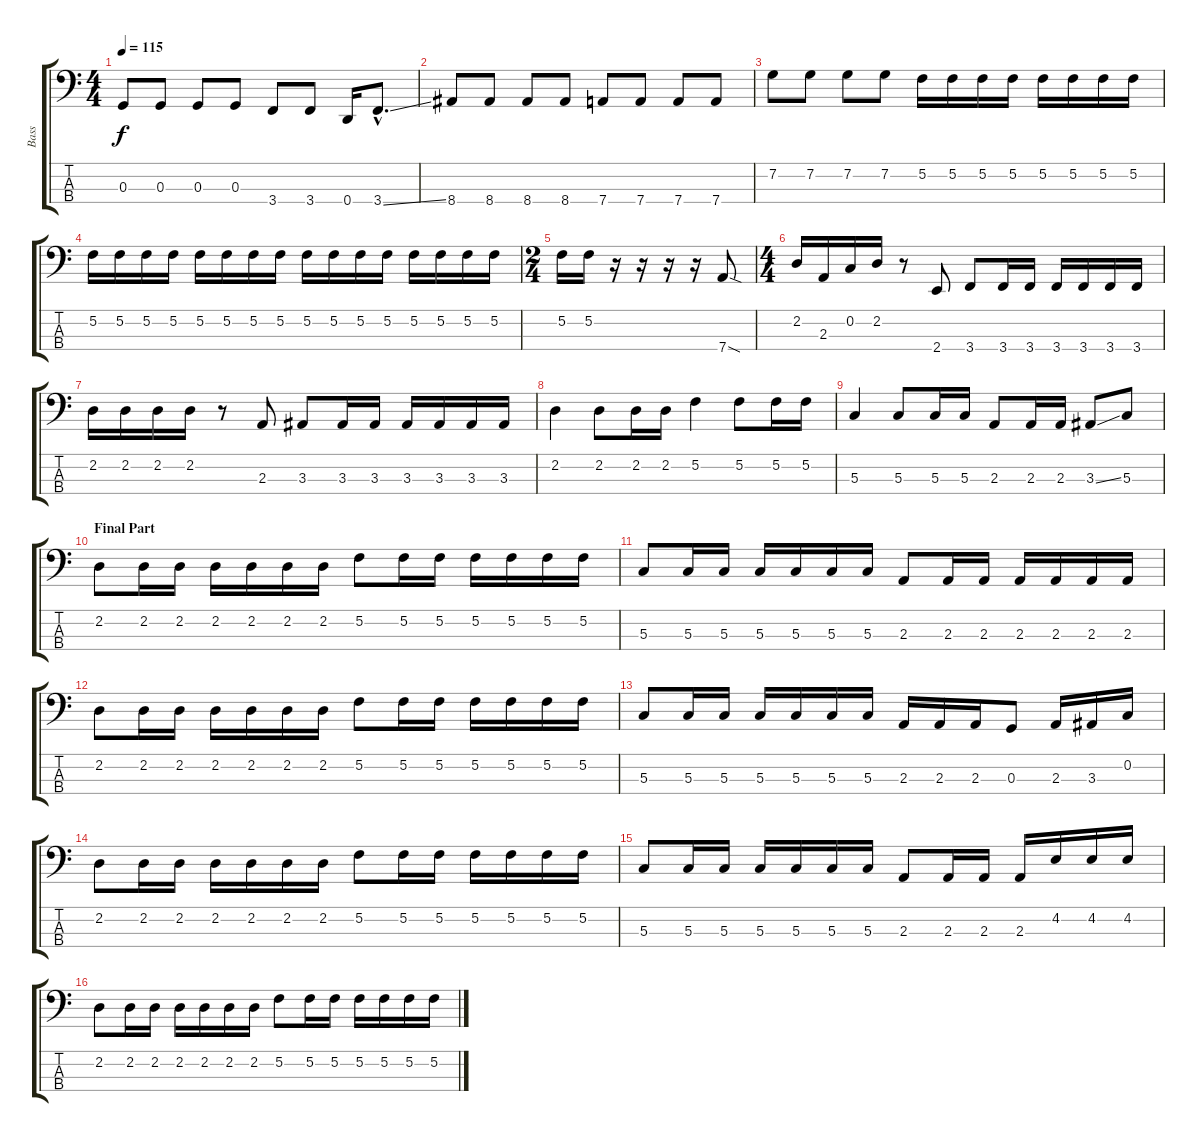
\track ("Bass" "Bass") {instrument electricbassfinger}
\staff {score tabs}
\tuning (F2 C2 G1 D1) {hide}
\ts (4 4)
\tempo 115
\clef f4
\ks c
0.3.8{dy f} 0.3.8 0.3.8 0.3.8 3.4.8 3.4.8 0.4.16 3.4{ss hac}.8{d} |
8.4.8 8.4.8 8.4.8 8.4.8 7.4.8 7.4.8 7.4.8 7.4.8 |
7.2.8 7.2.8 7.2.8 7.2.8 5.2.16 5.2.16 5.2.16 5.2.16 5.2.16 5.2.16 5.2.16 5.2.16 |
5.2.16 5.2.16 5.2.16 5.2.16 5.2.16 5.2.16 5.2.16 5.2.16 5.2.16 5.2.16 5.2.16 5.2.16 5.2.16 5.2.16 5.2.16 5.2.16 |
\ts (2 4)
5.2.16 5.2.16 r.16 r.16 r.16 r.16 7.4{sod}.8 |
\ts (4 4)
2.2.16 2.3.16 0.2.16 2.2.16 r.8 2.4.8 3.4.8 3.4.16 3.4.16 3.4.16 3.4.16 3.4.16 3.4.16 |
2.2.16 2.2.16 2.2.16 2.2.16 r.8 2.3.8 3.3.8 3.3.16 3.3.16 3.3.16 3.3.16 3.3.16 3.3.16 |
2.2.4 2.2.8 2.2.16 2.2.16 5.2.4 5.2.8 5.2.16 5.2.16 |
5.3.4 5.3.8 5.3.16 5.3.16 2.3.8 2.3.16 2.3.16 3.3{ss}.8 5.3.8 |
\section ("" "Final Part")
2.2.8 2.2.16 2.2.16 2.2.16 2.2.16 2.2.16 2.2.16 5.2.8 5.2.16 5.2.16 5.2.16 5.2.16 5.2.16 5.2.16 |
5.3.8 5.3.16 5.3.16 5.3.16 5.3.16 5.3.16 5.3.16 2.3.8 2.3.16 2.3.16 2.3.16 2.3.16 2.3.16 2.3.16 |
2.2.8 2.2.16 2.2.16 2.2.16 2.2.16 2.2.16 2.2.16 5.2.8 5.2.16 5.2.16 5.2.16 5.2.16 5.2.16 5.2.16 |
5.3.8 5.3.16 5.3.16 5.3.16 5.3.16 5.3.16 5.3.16 2.3.16 2.3.16 2.3.16 0.3.8 2.3.16 3.3.16 0.2.16 |
2.2.8 2.2.16 2.2.16 2.2.16 2.2.16 2.2.16 2.2.16 5.2.8 5.2.16 5.2.16 5.2.16 5.2.16 5.2.16 5.2.16 |
5.3.8 5.3.16 5.3.16 5.3.16 5.3.16 5.3.16 5.3.16 2.3.8 2.3.16 2.3.16 2.3.16 4.2.16 4.2.16 4.2.16 |
2.2.8 2.2.16 2.2.16 2.2.16 2.2.16 2.2.16 2.2.16 5.2.8 5.2.16 5.2.16 5.2.16 5.2.16 5.2.16 5.2.16
